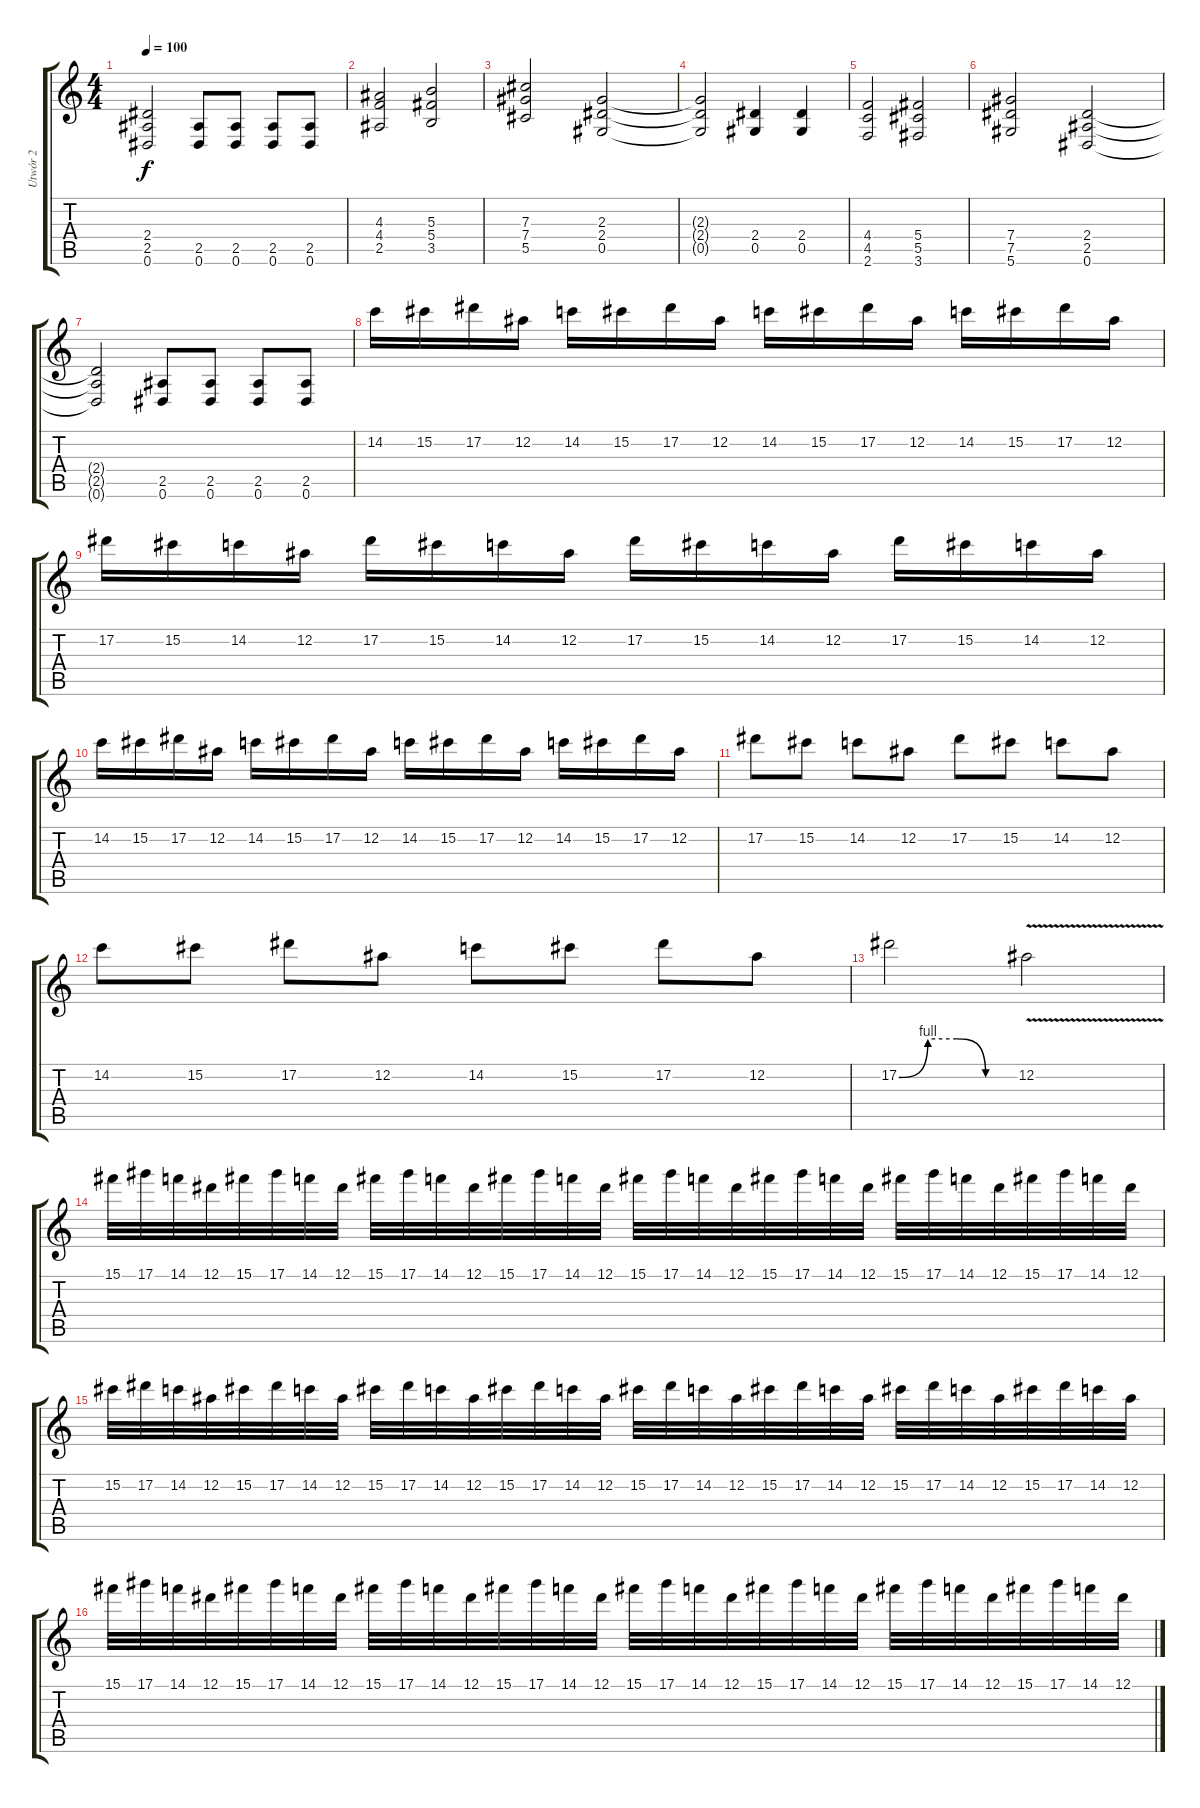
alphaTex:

\track ("Utwór 2" "Utwór 2") {instrument distortionguitar}
\staff {score tabs}
\tuning (Eb4 Bb3 Gb3 Db3 Ab2 Eb2) {hide}
\ts (4 4)
\tempo 100
\clef g2
\ks c
(2.4{t} 2.5{t} 0.6{t}).2{dy f} (2.5 0.6).8 (2.5 0.6).8 (2.5 0.6).8 (2.5 0.6).8 |
(4.3 4.4 2.5).2 (5.3 5.4 3.5).2 |
(7.3 7.4 5.5).2 (2.3 2.4 0.5).2 |
(2.3{t} 2.4{t} 0.5{t}).2 (2.4 0.5).4 (2.4 0.5).4 |
(4.4 4.5 2.6).2 (5.4 5.5 3.6).2 |
(7.4 7.5 5.6).2 (2.4 2.5 0.6).2 |
(2.4{t} 2.5{t} 0.6{t}).2 (2.5 0.6).8 (2.5 0.6).8 (2.5 0.6).8 (2.5 0.6).8 |
14.2.16 15.2.16 17.2.16 12.2.16 14.2.16 15.2.16 17.2.16 12.2.16 14.2.16 15.2.16 17.2.16 12.2.16 14.2.16 15.2.16 17.2.16 12.2.16 |
17.2.16 15.2.16 14.2.16 12.2.16 17.2.16 15.2.16 14.2.16 12.2.16 17.2.16 15.2.16 14.2.16 12.2.16 17.2.16 15.2.16 14.2.16 12.2.16 |
14.2.16 15.2.16 17.2.16 12.2.16 14.2.16 15.2.16 17.2.16 12.2.16 14.2.16 15.2.16 17.2.16 12.2.16 14.2.16 15.2.16 17.2.16 12.2.16 |
17.2.8 15.2.8 14.2.8 12.2.8 17.2.8 15.2.8 14.2.8 12.2.8 |
14.2.8 15.2.8 17.2.8 12.2.8 14.2.8 15.2.8 17.2.8 12.2.8 |
17.2{be (custom 0 0 15 4 30 4 45 0 60 0)}.2 12.2{v}.2 |
15.1.32 17.1.32 14.1.32 12.1.32 15.1.32 17.1.32 14.1.32 12.1.32 15.1.32 17.1.32 14.1.32 12.1.32 15.1.32 17.1.32 14.1.32 12.1.32 15.1.32 17.1.32 14.1.32 12.1.32 15.1.32 17.1.32 14.1.32 12.1.32 15.1.32 17.1.32 14.1.32 12.1.32 15.1.32 17.1.32 14.1.32 12.1.32 |
15.2.32 17.2.32 14.2.32 12.2.32 15.2.32 17.2.32 14.2.32 12.2.32 15.2.32 17.2.32 14.2.32 12.2.32 15.2.32 17.2.32 14.2.32 12.2.32 15.2.32 17.2.32 14.2.32 12.2.32 15.2.32 17.2.32 14.2.32 12.2.32 15.2.32 17.2.32 14.2.32 12.2.32 15.2.32 17.2.32 14.2.32 12.2.32 |
15.1.32 17.1.32 14.1.32 12.1.32 15.1.32 17.1.32 14.1.32 12.1.32 15.1.32 17.1.32 14.1.32 12.1.32 15.1.32 17.1.32 14.1.32 12.1.32 15.1.32 17.1.32 14.1.32 12.1.32 15.1.32 17.1.32 14.1.32 12.1.32 15.1.32 17.1.32 14.1.32 12.1.32 15.1.32 17.1.32 14.1.32 12.1.32
